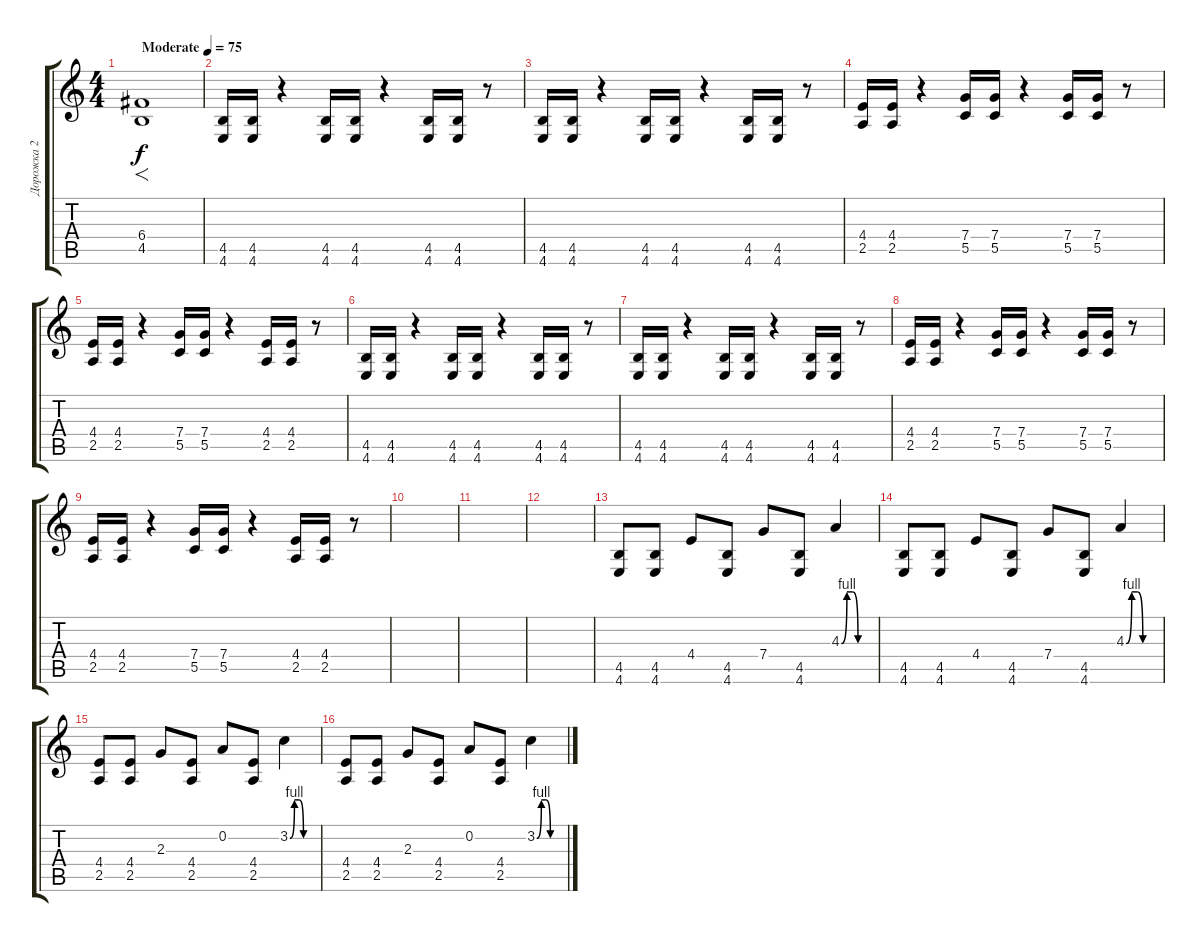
\track ("Дорожка 2" "Дорожка 2") {instrument overdrivenguitar}
\staff {score tabs}
\tuning (D4 A3 F3 C3 G2 C2) {hide}
\ts (4 4)
\tempo (75 "Moderate")
\clef g2
\ks c
(6.4 4.5).1{f dy f instrument overdrivenguitar} |
(4.5 4.6).16 (4.5 4.6).16 r.4 (4.5 4.6).16 (4.5 4.6).16 r.4 (4.5 4.6).16 (4.5 4.6).16 r.8 |
(4.5 4.6).16 (4.5 4.6).16 r.4 (4.5 4.6).16 (4.5 4.6).16 r.4 (4.5 4.6).16 (4.5 4.6).16 r.8 |
(4.4 2.5).16 (4.4 2.5).16 r.4 (7.4 5.5).16 (7.4 5.5).16 r.4 (7.4 5.5).16 (7.4 5.5).16 r.8 |
(4.4 2.5).16 (4.4 2.5).16 r.4 (7.4 5.5).16 (7.4 5.5).16 r.4 (4.4 2.5).16 (4.4 2.5).16 r.8 |
(4.5 4.6).16 (4.5 4.6).16 r.4 (4.5 4.6).16 (4.5 4.6).16 r.4 (4.5 4.6).16 (4.5 4.6).16 r.8 |
(4.5 4.6).16 (4.5 4.6).16 r.4 (4.5 4.6).16 (4.5 4.6).16 r.4 (4.5 4.6).16 (4.5 4.6).16 r.8 |
(4.4 2.5).16 (4.4 2.5).16 r.4 (7.4 5.5).16 (7.4 5.5).16 r.4 (7.4 5.5).16 (7.4 5.5).16 r.8 |
(4.4 2.5).16 (4.4 2.5).16 r.4 (7.4 5.5).16 (7.4 5.5).16 r.4 (4.4 2.5).16 (4.4 2.5).16 r.8 |
|
|
|
(4.5 4.6).8 (4.5 4.6).8 4.4.8 (4.5 4.6).8 7.4.8 (4.5 4.6).8 4.3{be (custom 0 0 10 4 20 4 30 0 60 0)}.4 |
(4.5 4.6).8 (4.5 4.6).8 4.4.8 (4.5 4.6).8 7.4.8 (4.5 4.6).8 4.3{be (custom 0 0 10 4 20 4 30 0 60 0)}.4 |
(4.4 2.5).8 (4.4 2.5).8 2.3.8 (4.4 2.5).8 0.2.8 (4.4 2.5).8 3.2{be (custom 0 0 10 4 20 4 30 0 60 0)}.4 |
(4.4 2.5).8 (4.4 2.5).8 2.3.8 (4.4 2.5).8 0.2.8 (4.4 2.5).8 3.2{be (custom 0 0 10 4 20 4 30 0 60 0)}.4
